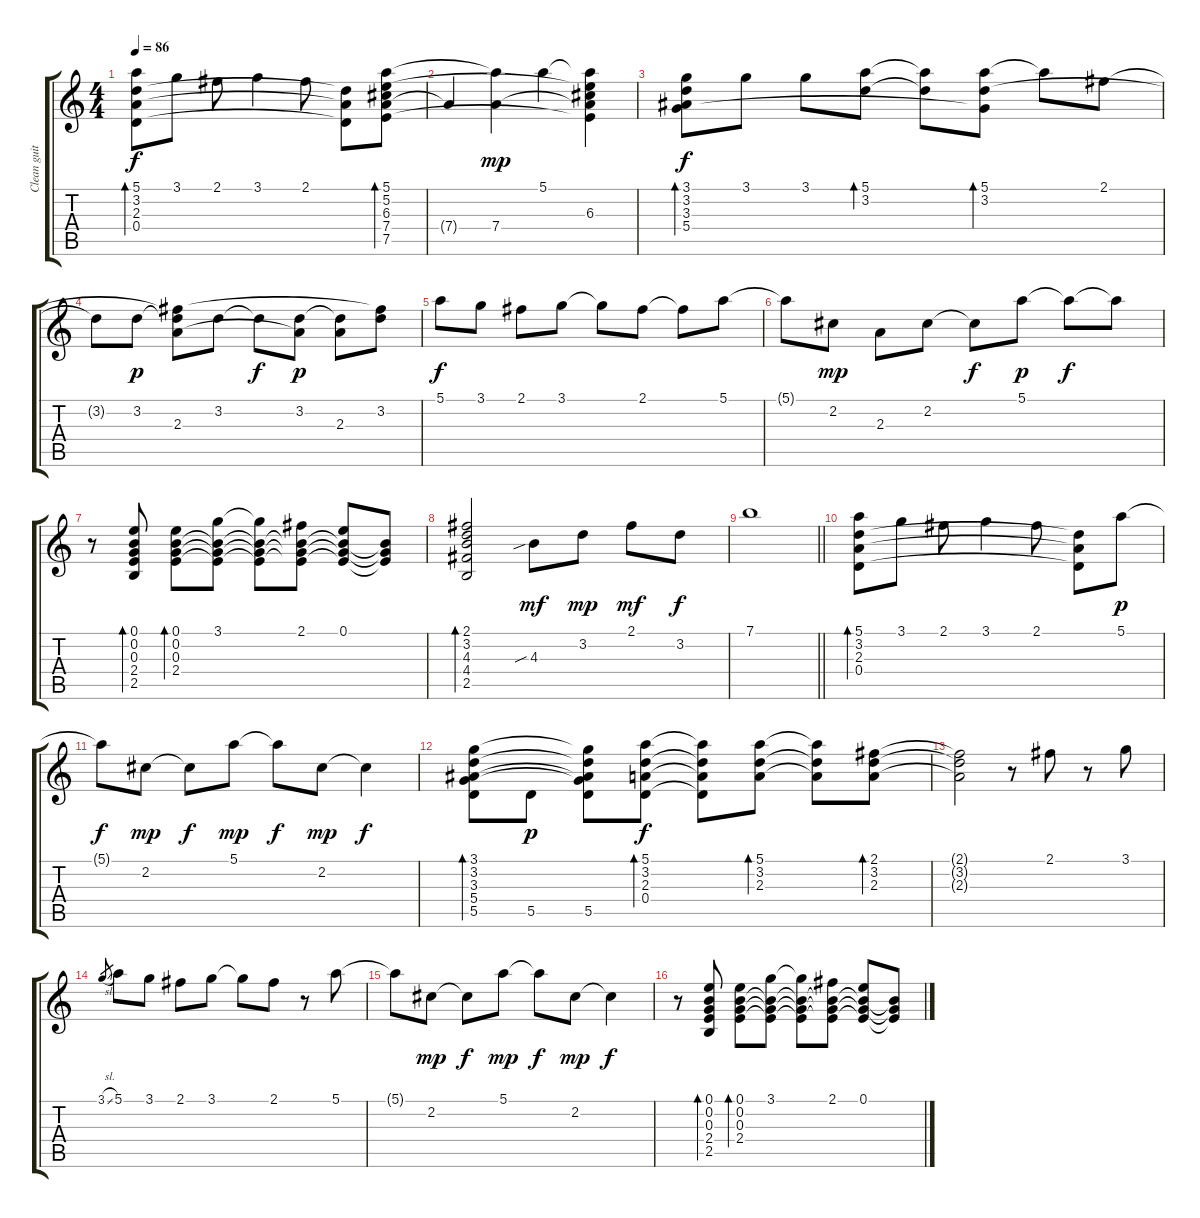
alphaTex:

\track ("Clean guitar" "Clean guit") {instrument electricguitarjazz}
\staff {score tabs}
\tuning (E4 B3 G3 D3 A2 E2) {hide}
\ts (4 4)
\tempo 86
\clef g2
\ks c
(5.1 3.2 2.3 0.4).8{bd 240 dy f instrument electricguitarjazz} 3.1.8 2.1.8 3.1.4 2.1.8 (3.2{t} 2.3{t} 0.4{t}).8 (5.1 5.2 6.3 7.4 7.5).8{bd 240} |
7.4{t}.4 (5.1{t} 7.4).4{dy mp} 5.1.4 (5.1{t} 5.2{t} 6.3 7.4{t} 7.5{t}).4 |
(3.1 3.2 3.3 5.4).8{bd 120 dy f} 3.1.8 3.1.8 (5.1 3.2).8{bd 120} (5.1{t} 3.2{t}).8 (5.1 3.2 5.4{t}).8{bd 120} 5.1{t}.8 2.1.8 |
3.2{t}.8 3.2.8{dy p} (2.1{t} 3.2{t} 2.3).8 3.2.8 3.2{t}.8{dy f} (3.2 2.3{t}).8{dy p} (3.2{t} 2.3).8 (2.1{t} 3.2).8 |
5.1.8{dy f} 3.1.8 2.1.8 3.1.8 3.1{t}.8 2.1.8 2.1{t}.8 5.1.8 |
5.1{t}.8 2.2.8{dy mp} 2.3.8 2.2.8 2.2{t}.8{dy f} 5.1.8{dy p} 5.1{t}.8{dy f} 5.1{t}.8 |
r.8 (0.1 0.2 0.3 2.4 2.5).8{bd 120} (0.1 0.2 0.3 2.4).8{bd 120} (3.1 0.2{t} 0.3{t} 2.4{t}).8 (3.1{t} 0.2{t} 0.3{t} 2.4{t}).8 (2.1 0.2{t} 0.3{t} 2.4{t}).8 (0.1 0.2{t} 0.3{t} 2.4{t}).8 (0.2{t} 0.3{t} 2.4{t}).8 |
(2.1 3.2 4.3 4.4 2.5).2{bd 240} 4.3{sib}.8{dy mf} 3.2.8{dy mp} 2.1.8{dy mf} 3.2.8{dy f} |
\barLineRight lightlight
7.1.1 |
(5.1 3.2 2.3 0.4).8{bd 240} 3.1.8 2.1.8 3.1.4 2.1.8 (3.2{t} 2.3{t} 0.4{t}).8 5.1.8{dy p} |
5.1{t}.8{dy f} 2.2.8{dy mp} 2.2{t}.8{dy f} 5.1.8{dy mp} 5.1{t}.8{dy f} 2.2.8{dy mp} 2.2{t}.4{dy f} |
(3.1 3.2 3.3 5.4 5.5).8{bd 120} 5.5.8{dy p} (3.1{t} 3.2{t} 3.3{t} 5.4{t} 5.5).8 (5.1 3.2 2.3 0.4).8{bd 120 dy f} (5.1{t} 3.2{t} 2.3{t} 0.4{t}).8 (5.1 3.2 2.3).8{bd 120} (5.1{t} 3.2{t} 2.3{t}).8 (2.1 3.2 2.3).8{bd 120} |
(2.1{t} 3.2{t} 2.3{t}).2 r.8 2.1.8 r.8 3.1.8 |
3.1{sl}.8{gr} 5.1.8 3.1.8 2.1.8 3.1.8 3.1{t}.8 2.1.8 r.8 5.1.8 |
5.1{t}.8 2.2.8{dy mp} 2.2{t}.8{dy f} 5.1.8{dy mp} 5.1{t}.8{dy f} 2.2.8{dy mp} 2.2{t}.4{dy f} |
r.8 (0.1 0.2 0.3 2.4 2.5).8{bd 120} (0.1 0.2 0.3 2.4).8{bd 120} (3.1 0.2{t} 0.3{t} 2.4{t}).8 (3.1{t} 0.2{t} 0.3{t} 2.4{t}).8 (2.1 0.2{t} 0.3{t} 2.4{t}).8 (0.1 0.2{t} 0.3{t} 2.4{t}).8 (0.2{t} 0.3{t} 2.4{t}).8
